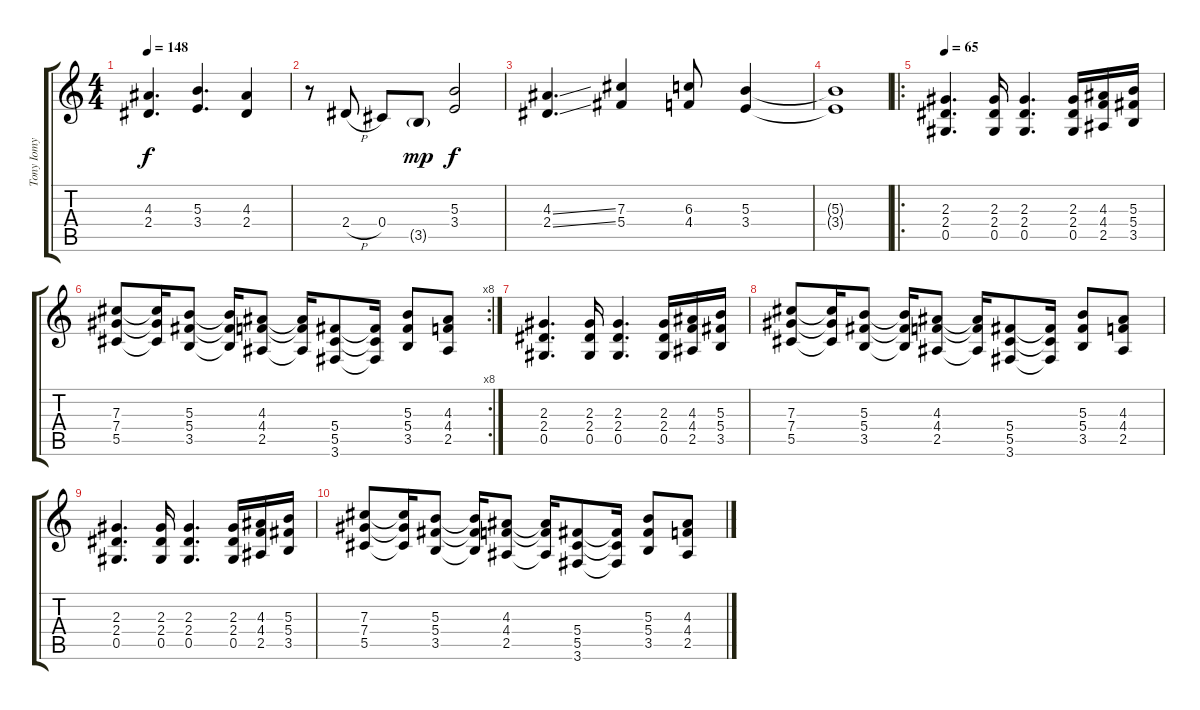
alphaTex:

\track ("Tony Iomy" "Tony Iomy") {instrument acousticguitarsteel}
\staff {score tabs}
\tuning (Eb4 Bb3 Gb3 Db3 Ab2 Eb2) {hide}
\ts (4 4)
\tempo 148
\clef g2
\ks aminor
(4.3 2.4).4{d dy f} (5.3 3.4).4{d} (4.3 2.4).4 |
r.8 2.4{h}.8 0.4.8 3.5{g}.8{dy mp} (5.3 3.4).2{dy f} |
(4.3{ss} 2.4{ss}).4{d} (7.3 5.4).4 (6.3 4.4).8 (5.3 3.4).4 |
(5.3{t} 3.4{t}).1 |
\ro
\tempo 65
(2.3 2.4 0.5).4{d} (2.3 2.4 0.5).16 (2.3 2.4 0.5).4{d} (2.3 2.4 0.5).16 (4.3 4.4 2.5).16 (5.3 5.4 3.5).16 |
\rc 8
(7.3 7.4 5.5).8 (7.3{t} 7.4{t} 5.5{t}).16 (5.3 5.4 3.5).8 (5.3{t} 5.4{t} 3.5{t}).16 (4.3 4.4 2.5).8 (4.3{t} 4.4{t} 2.5{t}).16 (5.4 5.5 3.6).8 (5.4{t} 5.5{t} 3.6{t}).16 (5.3 5.4 3.5).8 (4.3 4.4 2.5).8 |
(2.3 2.4 0.5).4{d volume 0} (2.3 2.4 0.5).16 (2.3 2.4 0.5).4{d} (2.3 2.4 0.5).16 (4.3 4.4 2.5).16 (5.3 5.4 3.5).16 |
(7.3 7.4 5.5).8 (7.3{t} 7.4{t} 5.5{t}).16 (5.3 5.4 3.5).8 (5.3{t} 5.4{t} 3.5{t}).16 (4.3 4.4 2.5).8 (4.3{t} 4.4{t} 2.5{t}).16 (5.4 5.5 3.6).8 (5.4{t} 5.5{t} 3.6{t}).16 (5.3 5.4 3.5).8 (4.3 4.4 2.5).8 |
(2.3 2.4 0.5).4{d} (2.3 2.4 0.5).16 (2.3 2.4 0.5).4{d} (2.3 2.4 0.5).16 (4.3 4.4 2.5).16 (5.3 5.4 3.5).16 |
(7.3 7.4 5.5).8 (7.3{t} 7.4{t} 5.5{t}).16 (5.3 5.4 3.5).8 (5.3{t} 5.4{t} 3.5{t}).16 (4.3 4.4 2.5).8 (4.3{t} 4.4{t} 2.5{t}).16 (5.4 5.5 3.6).8 (5.4{t} 5.5{t} 3.6{t}).16 (5.3 5.4 3.5).8 (4.3 4.4 2.5).8
